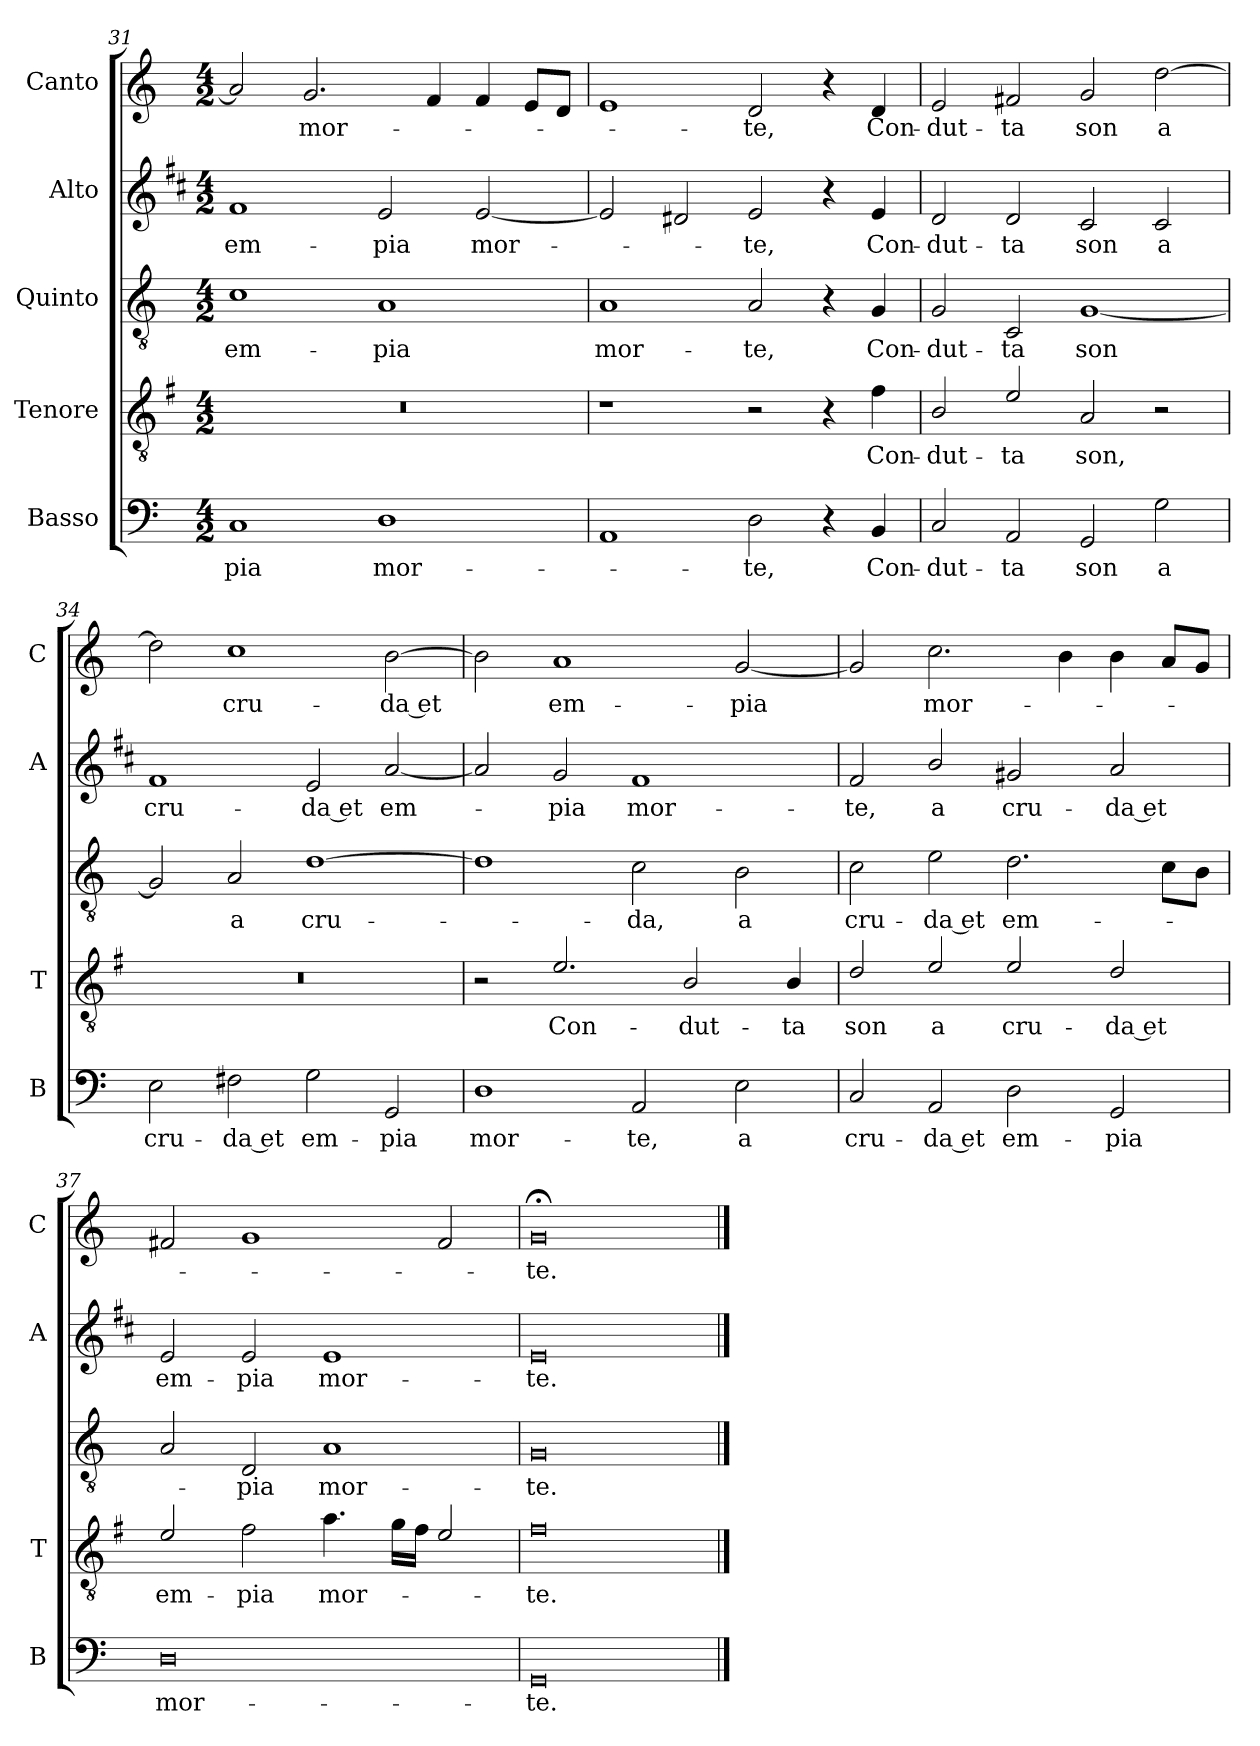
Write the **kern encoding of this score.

**kern	**text	**kern	**text	**kern	**text	**kern	**text	**kern	**text
*part5	*part5	*part4	*part4	*part3	*part3	*part2	*part2	*part1	*part1
*staff5	*staff5	*staff4	*staff4	*staff3	*staff3	*staff2	*staff2	*staff1	*staff1
*I"Basso	*	*I"Tenore	*	*I"Quinto	*	*I"Alto	*	*I"Canto	*
*I'B	*	*I'T	*	*	*	*I'A	*	*I'C	*
*clefF4	*	*clefGv2	*	*clefGv2	*	*clefG2	*	*clefG2	*
*	*	*ITrd4c7	*	*	*	*ITrd1c2	*	*	*
*k[]	*	*k[]	*	*k[]	*	*k[]	*	*k[]	*
*C:	*	*C:	*	*C:	*	*C:	*	*C:	*
*M4/2	*	*M4/2	*	*M4/2	*	*M4/2	*	*M4/2	*
=31	=31	=31	=31	=31	=31	=31	=31	=31	=31
!	!LO:LY:b	!	!	!	!LO:LY:b	!	!LO:LY:b	!	!
1C	-pia	0r	.	1c	em-	1e	em-	2a/]	.
!	!	!	!	!	!	!	!	!	!LO:LY:b
.	.	.	.	.	.	.	.	2.g/	mor-
!	!LO:LY:b	!	!	!	!LO:LY:b	!	!LO:LY:b	!	!
1D	mor-	.	.	1A	-pia	2d/	-pia	.	.
.	.	.	.	.	.	.	.	4f/	.
!	!	!	!	!	!	!	!LO:LY:b	!	!
.	.	.	.	.	.	[2d/	mor-	4f/	.
.	.	.	.	.	.	.	.	8e/L	.
.	.	.	.	.	.	.	.	8d/J	.
=32	=32	=32	=32	=32	=32	=32	=32	=32	=32
!	!	!	!	!	!LO:LY:b	!	!	!	!
1AA	.	1r	.	1A	mor-	2d/]	.	1e	.
.	.	.	.	.	.	2c#X/	.	.	.
!	!LO:LY:b	!	!	!	!LO:LY:b	!	!LO:LY:b	!	!LO:LY:b
2D\	-te,	2r	.	2A/	-te,	2d/	-te,	2d/	-te,
4r	.	4r	.	4r	.	4r	.	4r	.
!	!LO:LY:b	!	!LO:LY:b	!	!LO:LY:b	!	!LO:LY:b	!	!LO:LY:b
4BB/	Con-	4B\	Con-	4G/	Con-	4d/	Con-	4d/	Con-
!!LO:LB:g=z
=33	=33	=33	=33	=33	=33	=33	=33	=33	=33
!	!LO:LY:b	!	!LO:LY:b	!	!LO:LY:b	!	!LO:LY:b	!	!LO:LY:b
2C/	-dut-	2E/	-dut-	2G/	-dut-	2c/	-dut-	2e/	-dut-
!	!LO:LY:b	!	!LO:LY:b	!	!LO:LY:b	!	!LO:LY:b	!	!LO:LY:b
2AA/	-ta	2A/	-ta	2C/	-ta	2c/	-ta	2f#X/	-ta
!	!LO:LY:b	!	!LO:LY:b	!	!LO:LY:b	!	!LO:LY:b	!	!LO:LY:b
2GG/	son	2D/	son,	[1G	son	2B/	son	2g/	son
!	!LO:LY:b	!	!	!	!	!	!LO:LY:b	!	!LO:LY:b
2G\	a	2r	.	.	.	2B/	a	[2dd\	a
=34	=34	=34	=34	=34	=34	=34	=34	=34	=34
!	!LO:LY:b	!	!	!	!	!	!LO:LY:b	!	!
2E\	cru-	0r	.	2G/]	.	1e	cru-	2dd\]	.
!	!LO:LY:b	!	!	!	!LO:LY:b	!	!	!	!LO:LY:b
2F#X\	-da et	.	.	2A/	a	.	.	1cc	cru-
!	!LO:LY:b	!	!	!	!LO:LY:b	!	!LO:LY:b	!	!
2G\	em-	.	.	[1d	cru-	2d/	-da et	.	.
!	!LO:LY:b	!	!	!	!	!	!LO:LY:b	!	!LO:LY:b
2GG/	-pia	.	.	.	.	[2g/	em-	[2b\	-da et
=35	=35	=35	=35	=35	=35	=35	=35	=35	=35
!	!LO:LY:b	!	!	!	!	!	!	!	!
1D	mor-	2r	.	1d]	.	2g/]	.	2b\]	.
!	!	!	!LO:LY:b	!	!	!	!LO:LY:b	!	!LO:LY:b
.	.	2.A/	Con-	.	.	2f/	-pia	1a	em-
!	!LO:LY:b	!	!	!	!LO:LY:b	!	!LO:LY:b	!	!
2AA/	-te,	.	.	2c\	-da,	1e	mor-	.	.
!	!	!	!LO:LY:b	!	!	!	!	!	!
.	.	2E/	-dut-	.	.	.	.	.	.
!	!LO:LY:b	!	!	!	!LO:LY:b	!	!	!	!LO:LY:b
2E\	a	.	.	2B\	a	.	.	[2g/	-pia
!	!	!	!LO:LY:b	!	!	!	!	!	!
.	.	4E/	-ta	.	.	.	.	.	.
=36	=36	=36	=36	=36	=36	=36	=36	=36	=36
!	!LO:LY:b	!	!LO:LY:b	!	!LO:LY:b	!	!LO:LY:b	!	!
2C/	cru-	2G/	son	2c\	cru-	2e/	-te,	2g/]	.
!	!LO:LY:b	!	!LO:LY:b	!	!LO:LY:b	!	!LO:LY:b	!	!LO:LY:b
2AA/	-da et	2A/	a	2e\	-da et	2a/	a	2.cc\	mor-
!	!LO:LY:b	!	!LO:LY:b	!	!LO:LY:b	!	!LO:LY:b	!	!
2D\	em-	2A/	cru-	2.d\	em-	2f#X/	cru-	.	.
.	.	.	.	.	.	.	.	4b\	.
!	!LO:LY:b	!	!LO:LY:b	!	!	!	!LO:LY:b	!	!
2GG/	-pia	2G/	-da et	.	.	2g/	-da et	4b\	.
.	.	.	.	8c\L	.	.	.	8a/L	.
.	.	.	.	8B\J	.	.	.	8g/J	.
!!LO:LB:g=z
=37	=37	=37	=37	=37	=37	=37	=37	=37	=37
!	!LO:LY:b	!	!LO:LY:b	!	!	!	!LO:LY:b	!	!
0D	mor-	2A/	em-	2A/	.	2d/	em-	2f#X/	.
!	!	!	!LO:LY:b	!	!LO:LY:b	!	!LO:LY:b	!	!
.	.	2B\	-pia	2D/	-pia	2d/	-pia	1g	.
!	!	!	!LO:LY:b	!	!LO:LY:b	!	!LO:LY:b	!	!
.	.	4.d\	mor-	1A	mor-	1d	mor-	.	.
.	.	16c\LL	.	.	.	.	.	.	.
.	.	16B\JJ	.	.	.	.	.	.	.
.	.	2A/	.	.	.	.	.	2f#/	.
=38	=38	=38	=38	=38	=38	=38	=38	=38	=38
!	!LO:LY:b	!	!LO:LY:b	!	!LO:LY:b	!	!LO:LY:b	!	!LO:LY:b
0GG	-te.	0B	-te.	0G	-te.	0d	-te.	0g;<	-te.
==	==	==	==	==	==	==	==	==	==
*-	*-	*-	*-	*-	*-	*-	*-	*-	*-
